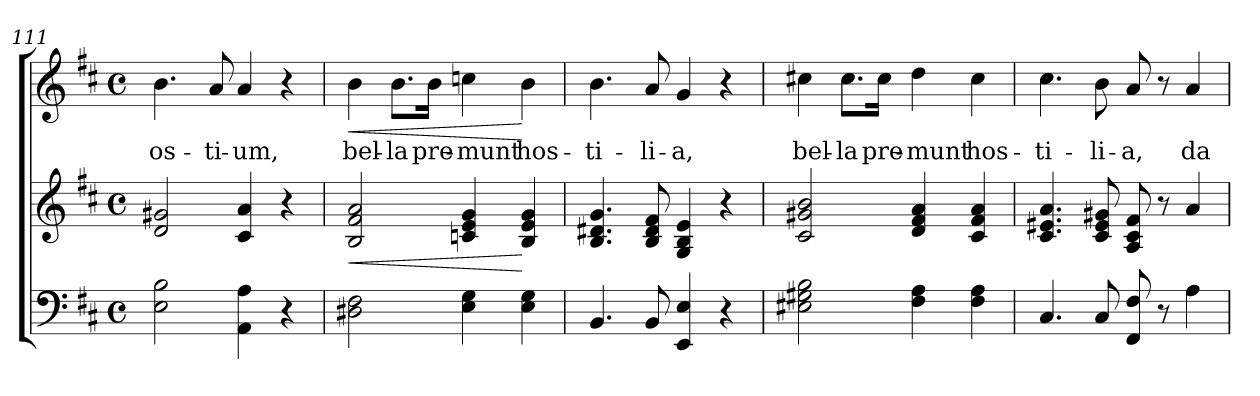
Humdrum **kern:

**kern	**kern	**dynam	**kern	**text	**dynam
*part2	*part2	*part2	*part1	*part1	*part1
*staff3	*staff2	*staff2/3	*staff1	*staff1	*staff1
!!LO:LB:g=z
*clefF4	*clefG2	*	*clefG2	*	*
*	*	*	*ITrd7c12	*	*
*k[f#c#]	*k[f#c#]	*	*k[f#c#]	*	*
*D:	*D:	*	*D:	*	*
*M4/4	*M4/4	*	*M4/4	*	*
*met(c)	*met(c)	*	*met(c)	*	*
=111	=111	=111	=111	=111	=111
!	!	!	!	!LO:LY:b	!
2E\ 2B\	2d/ 2g#X/	.	4.B\	os-	.
!	!	!	!	!LO:LY:b	!
.	.	.	8A/	-ti-	.
!	!	!	!	!LO:LY:b	!
4AA\ 4A\	4c#/ 4a/	.	4A/	-um,	.
4r	4r	.	4r	.	.
=112	=112	=112	=112	=112	=112
!	!	!LO:HP:b	!	!LO:LY:b	!LO:HP:b
2D#X\ 2F#\	2B/ 2f#/ 2a/	<	4B\	bel-	<
!	!	!	!	!LO:LY:b	!
.	.	.	8.B\L	-la	.
!	!	!	!	!LO:LY:b	!
.	.	.	16B\Jk	pre-	.
!	!	!	!	!LO:LY:b	!
4E\ 4G\	4cn/ 4e/ 4g/	.	4cn\	-munt	.
!	!	!	!	!LO:LY:b	!
4E\ 4G\	4B/ 4e/ 4g/	[	4B\	hos-	[
=113	=113	=113	=113	=113	=113
!	!	!	!	!LO:LY:b	!
4.BB/	4.B/ 4.d#X/ 4.g/	.	4.B\	-ti-	.
!	!	!	!	!LO:LY:b	!
8BB/	8B/ 8d#/ 8f#/	.	8A/	-li-	.
!	!	!	!	!LO:LY:b	!
4EE/ 4E/	4G/ 4B/ 4e/	.	4G/	-a,	.
4r	4r	.	4r	.	.
=114	=114	=114	=114	=114	=114
!	!	!	!	!LO:LY:b	!
2E#X\ 2G#X\ 2B\	2c#/ 2g#X/ 2b/	.	4c#X\	bel-	.
!	!	!	!	!LO:LY:b	!
.	.	.	8.c#\L	-la	.
!	!	!	!	!LO:LY:b	!
.	.	.	16c#\Jk	pre-	.
!	!	!	!	!LO:LY:b	!
4F#\ 4A\	4d/ 4f#/ 4a/	.	4d\	-munt	.
!	!	!	!	!LO:LY:b	!
4F#\ 4A\	4c#/ 4f#/ 4a/	.	4c#\	hos-	.
!!LO:LB:g=z
=115	=115	=115	=115	=115	=115
!	!	!	!	!LO:LY:b	!
4.C#/	4.c#/ 4.e#X/ 4.a/	.	4.c#\	-ti-	.
!	!	!	!	!LO:LY:b	!
8C#/	8c#/ 8e#/ 8g#X/	.	8B\	-li-	.
!	!	!	!	!LO:LY:b	!
8FF#/ 8F#/	8A/ 8c#/ 8f#/	.	8A/	-a,	.
8r	8r	.	8r	.	.
!	!	!	!	!LO:LY:b	!
4A\	4a/	.	4A/	da	.
=	=	=	=	=	=
*-	*-	*-	*-	*-	*-
